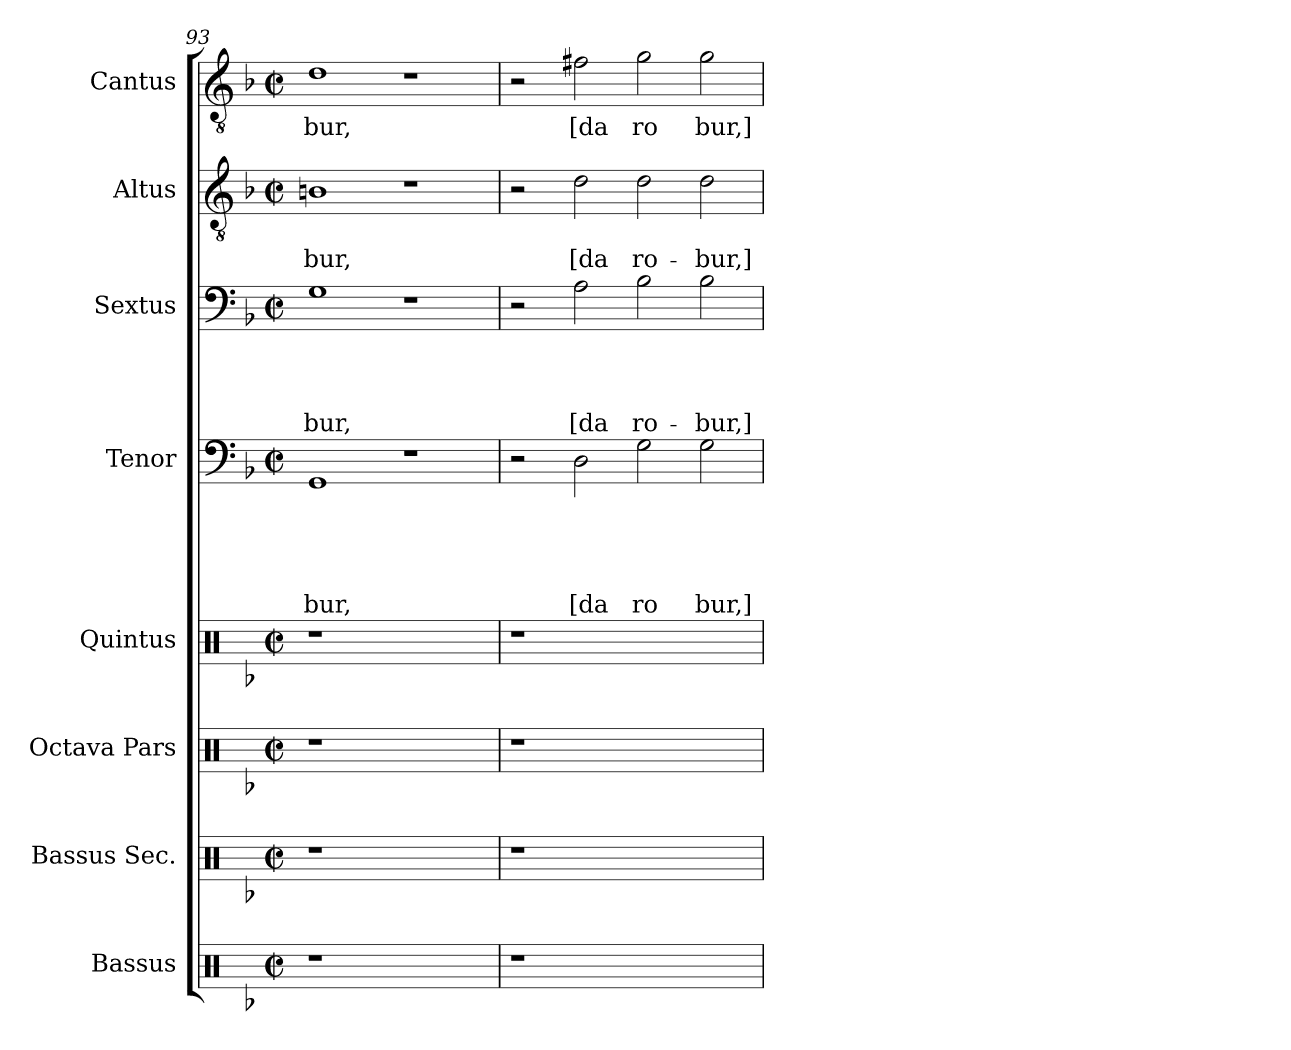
**kern	**kern	**kern	**kern	**kern	**text	**text	**text	**text	**text	**kern	**text	**text	**text	**text	**kern	**text	**text	**kern	**text
*part8	*part7	*part6	*part5	*part4	*part4	*part4	*part4	*part4	*part4	*part3	*part3	*part3	*part3	*part3	*part2	*part2	*part2	*part1	*part1
*staff8	*staff7	*staff6	*staff5	*staff4	*staff4	*staff4	*staff4	*staff4	*staff4	*staff3	*staff3	*staff3	*staff3	*staff3	*staff2	*staff2	*staff2	*staff1	*staff1
*I"Bassus	*I"Bassus Sec.	*I"Octava Pars	*I"Quintus	*I"Tenor	*	*	*	*	*	*I"Sextus	*	*	*	*	*I"Altus	*	*	*I"Cantus	*
*I'Bassus	*I'Bassus Sec.	*I'Octava Pars	*I'Quintus	*I'Tenor	*	*	*	*	*	*I'Sextus	*	*	*	*	*I'Altus	*	*	*I'Cantus	*
*clefX	*clefX	*clefX	*clefX	*clefF4	*	*	*	*	*	*clefF4	*	*	*	*	*clefGv2	*	*	*clefGv2	*
*	*	*	*	*ITrd-3c-5	*	*	*	*	*	*ITrd-3c-5	*	*	*	*	*ITrd-3c-5	*	*	*ITrd-3c-5	*
*k[b-]	*k[b-]	*k[b-]	*k[b-]	*k[b-e-]	*	*	*	*	*	*k[b-e-]	*	*	*	*	*k[b-e-]	*	*	*k[b-e-]	*
*F:	*F:	*F:	*F:	*B-:	*	*	*	*	*	*B-:	*	*	*	*	*B-:	*	*	*B-:	*
*M2/2	*M2/2	*M2/2	*M2/2	*M2/2	*	*	*	*	*	*M2/2	*	*	*	*	*M2/2	*	*	*M2/2	*
*met(c|)	*met(c|)	*met(c|)	*met(c|)	*met(c|)	*	*	*	*	*	*met(c|)	*	*	*	*	*met(c|)	*	*	*met(c|)	*
=93	=93	=93	=93	=93	=93	=93	=93	=93	=93	=93	=93	=93	=93	=93	=93	=93	=93	=93	=93
!	!	!	!	!	!	!	!	!	!LO:LY:b	!	!	!	!	!LO:LY:b	!	!	!LO:LY:b	!	!LO:LY:b
1r	1r	1r	1r	1C	.	.	.	.	bur,	1c	.	.	.	-bur,	1en	.	-bur,	1g	bur,
1ryy	1ryy	1ryy	1ryy	1r	.	.	.	.	.	1r	.	.	.	.	1r	.	.	1r	.
=94	=94	=94	=94	=94	=94	=94	=94	=94	=94	=94	=94	=94	=94	=94	=94	=94	=94	=94	=94
1r	1r	1r	1r	2r	.	.	.	.	.	2r	.	.	.	.	2r	.	.	2r	.
!	!	!	!	!	!	!	!	!	!LO:LY:b	!	!	!	!	!LO:LY:b	!	!	!LO:LY:b	!	!LO:LY:b
.	.	.	.	2G\	.	.	.	.	[da	2d\	.	.	.	[da	2g\	.	[da	2b\	[da
!	!	!	!	!	!	!	!	!	!LO:LY:b	!	!	!	!	!LO:LY:b	!	!	!LO:LY:b	!	!LO:LY:b
1ryy	1ryy	1ryy	1ryy	2c\	.	.	.	.	ro	2e-\	.	.	.	ro-	2g\	.	ro-	2cc\	ro
!	!	!	!	!	!	!	!	!	!LO:LY:b	!	!	!	!	!LO:LY:b	!	!	!LO:LY:b	!	!LO:LY:b
.	.	.	.	2c\	.	.	.	.	bur,]	2e-\	.	.	.	-bur,]	2g\	.	-bur,]	2cc\	bur,]
=	=	=	=	=	=	=	=	=	=	=	=	=	=	=	=	=	=	=	=
*-	*-	*-	*-	*-	*-	*-	*-	*-	*-	*-	*-	*-	*-	*-	*-	*-	*-	*-	*-
